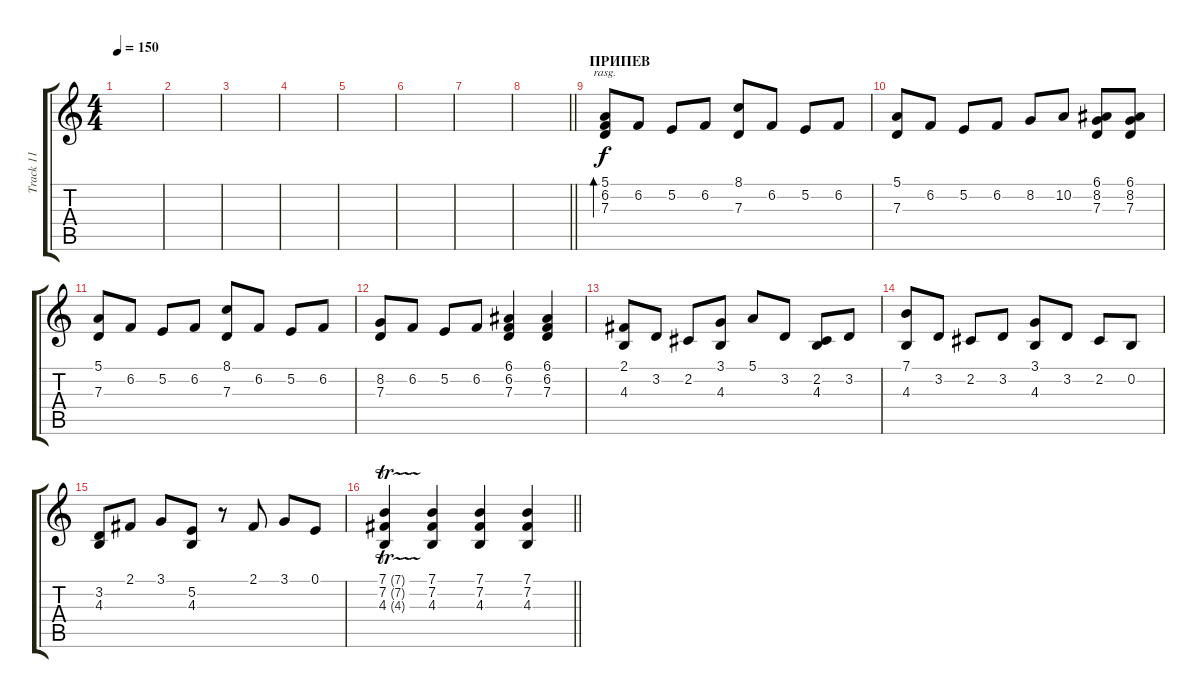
\track ("Track 11" "Track 11") {instrument violin}
\staff {score tabs}
\tuning (E4 B3 G3 D3 A2 E2) {hide}
\ts (4 4)
\tempo 150
\clef g2
\ks c
|
|
|
|
|
|
|
\barLineRight lightlight
|
\section ("" "ПРИПЕВ")
(5.1 6.2 7.3).8{bd 480 rasg ii} 6.2.8 5.2.8 6.2.8 (8.1 7.3).8 6.2.8 5.2.8 6.2.8 |
(5.1 7.3).8 6.2.8 5.2.8 6.2.8 8.2.8 10.2.8 (6.1 8.2 7.3).8 (6.1 8.2 7.3).8 |
(5.1 7.3).8 6.2.8 5.2.8 6.2.8 (8.1 7.3).8 6.2.8 5.2.8 6.2.8 |
(8.2 7.3).8 6.2.8 5.2.8 6.2.8 (6.1 6.2 7.3).4 (6.1 6.2 7.3).4 |
(2.1 4.3).8 3.2.8 2.2.8 (3.1 4.3).8 5.1.8 3.2.8 (2.2 4.3).8 3.2.8 |
(7.1 4.3).8 3.2.8 2.2.8 3.2.8 (3.1 4.3).8 3.2.8 2.2.8 0.2.8 |
(3.2 4.3).8 2.1.8 3.1.8 (5.2 4.3).8 r.8 2.1.8 3.1.8 0.1.8 |
\barLineRight lightlight
(7.1{tr (7 16)} 7.2{tr (7 16)} 4.3{tr (4 16)}).4 (7.1 7.2 4.3).4 (7.1 7.2 4.3).4 (7.1 7.2 4.3).4
